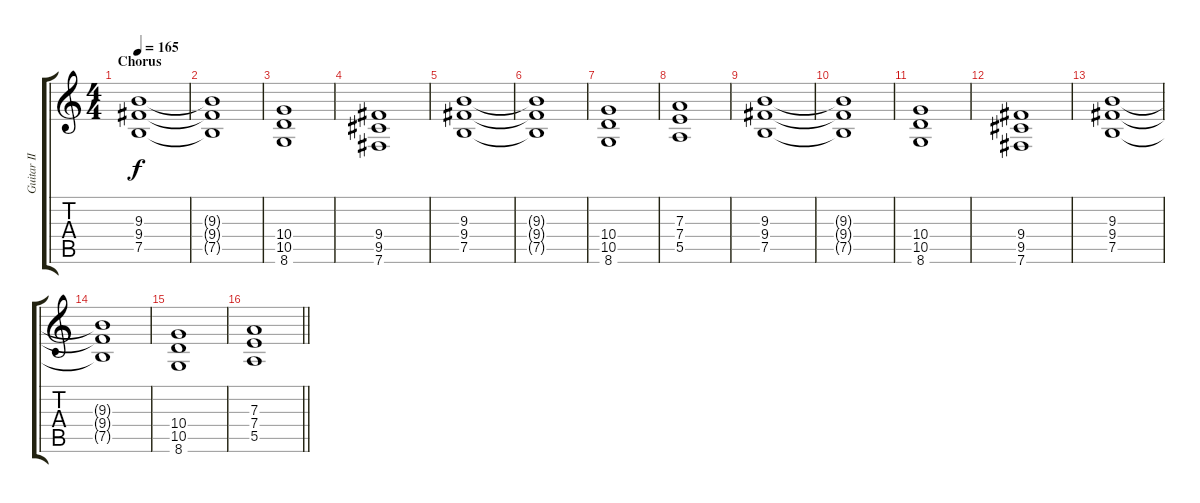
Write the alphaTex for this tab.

\track ("Guitar II" "Guitar II") {instrument distortionguitar}
\staff {score tabs}
\tuning (B3 Gb3 D3 A2 E2 B1) {hide}
\ts (4 4)
\section ("" "Chorus")
\tempo 165
\clef g2
\ks c
(9.3 9.4 7.5).1{dy f} |
(9.3{t} 9.4{t} 7.5{t}).1 |
(10.4 10.5 8.6).1 |
(9.4 9.5 7.6).1 |
(9.3 9.4 7.5).1 |
(9.3{t} 9.4{t} 7.5{t}).1 |
(10.4 10.5 8.6).1 |
(7.3 7.4 5.5).1 |
(9.3 9.4 7.5).1 |
(9.3{t} 9.4{t} 7.5{t}).1 |
(10.4 10.5 8.6).1 |
(9.4 9.5 7.6).1 |
(9.3 9.4 7.5).1 |
(9.3{t} 9.4{t} 7.5{t}).1 |
(10.4 10.5 8.6).1 |
\barLineRight lightlight
(7.3 7.4 5.5).1
